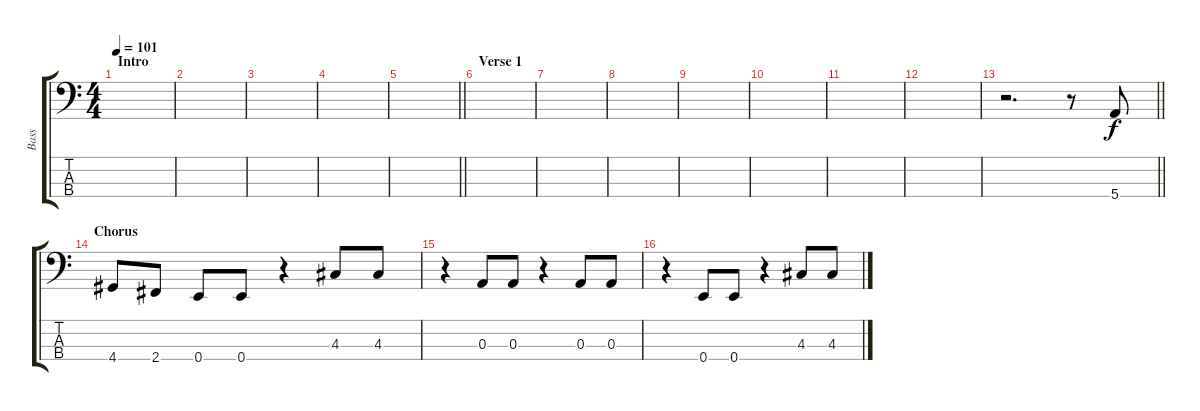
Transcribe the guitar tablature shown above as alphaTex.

\track ("Bass" "Bass") {instrument electricbasspick}
\staff {score tabs}
\tuning (G2 D2 A1 E1) {hide}
\ts (4 4)
\section ("" "Intro")
\tempo 101
\clef f4
\ks c
|
|
|
|
\barLineRight lightlight
|
\section ("" "Verse 1")
|
|
|
|
|
|
|
\barLineRight lightlight
r.2{d} r.8 5.4.8 |
\section ("" "Chorus")
4.4.8{dy f} 2.4.8 0.4.8 0.4.8 r.4 4.3.8 4.3.8 |
r.4 0.3.8 0.3.8 r.4 0.3.8 0.3.8 |
r.4 0.4.8 0.4.8 r.4 4.3.8 4.3.8
